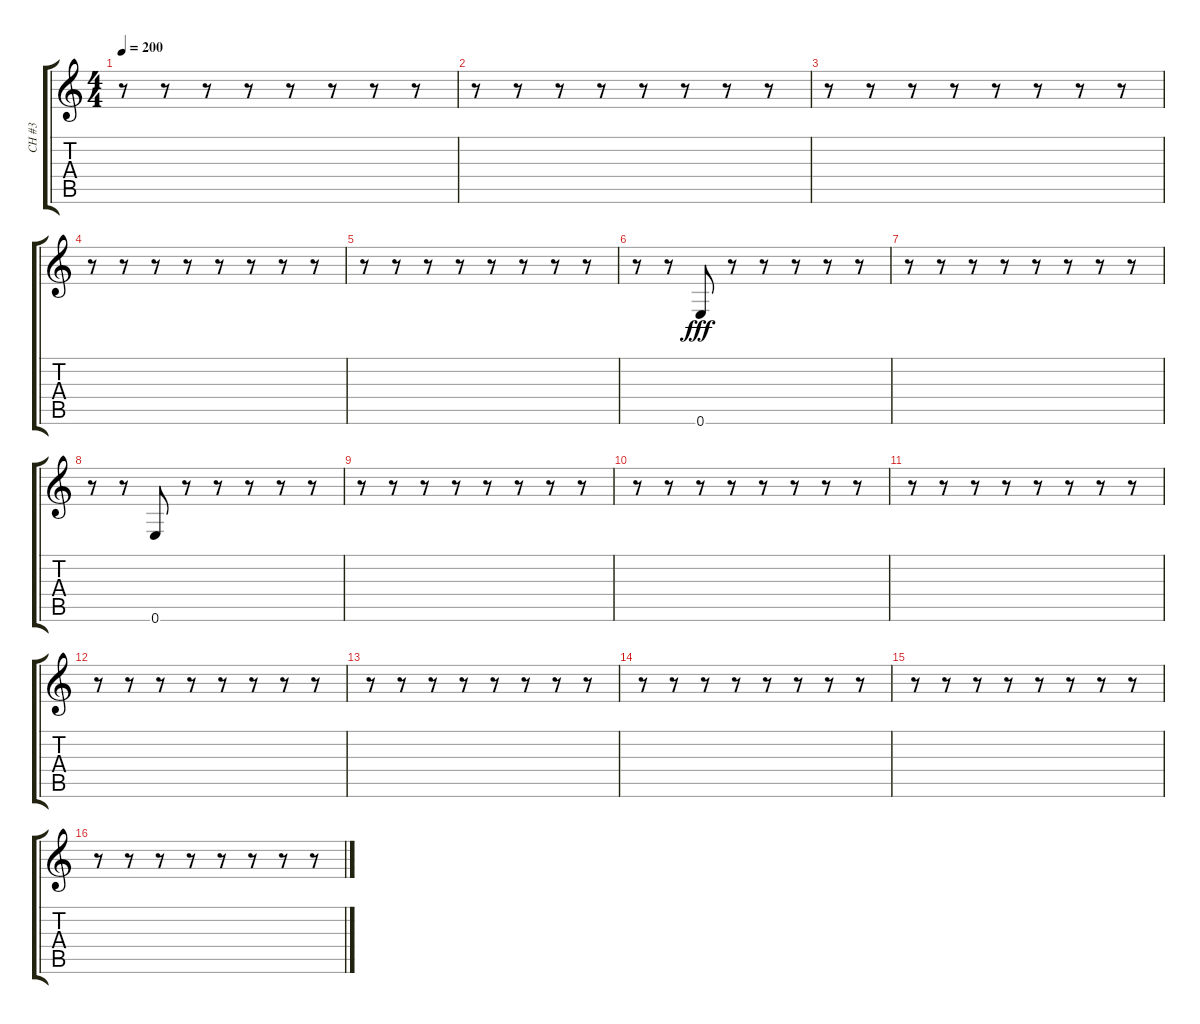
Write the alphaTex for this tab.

\track ("CH #3" "CH #3") {instrument electricbassfinger}
\staff {score tabs}
\tuning (E4 B3 G3 D3 A2 E2) {hide}
\ts (4 4)
\tempo 200
\clef g2
\ks c
r.8{dy fff} r.8 r.8 r.8 r.8 r.8 r.8 r.8 |
r.8 r.8 r.8 r.8 r.8 r.8 r.8 r.8 |
r.8 r.8 r.8 r.8 r.8 r.8 r.8 r.8 |
r.8 r.8 r.8 r.8 r.8 r.8 r.8 r.8 |
r.8 r.8 r.8 r.8 r.8 r.8 r.8 r.8 |
r.8 r.8 0.6.8 r.8 r.8 r.8 r.8 r.8 |
r.8 r.8 r.8 r.8 r.8 r.8 r.8 r.8 |
r.8 r.8 0.6.8 r.8 r.8 r.8 r.8 r.8 |
r.8 r.8 r.8 r.8 r.8 r.8 r.8 r.8 |
r.8 r.8 r.8 r.8 r.8 r.8 r.8 r.8 |
r.8 r.8 r.8 r.8 r.8 r.8 r.8 r.8 |
r.8 r.8 r.8 r.8 r.8 r.8 r.8 r.8 |
r.8 r.8 r.8 r.8 r.8 r.8 r.8 r.8 |
r.8 r.8 r.8 r.8 r.8 r.8 r.8 r.8 |
r.8 r.8 r.8 r.8 r.8 r.8 r.8 r.8 |
r.8 r.8 r.8 r.8 r.8 r.8 r.8 r.8
